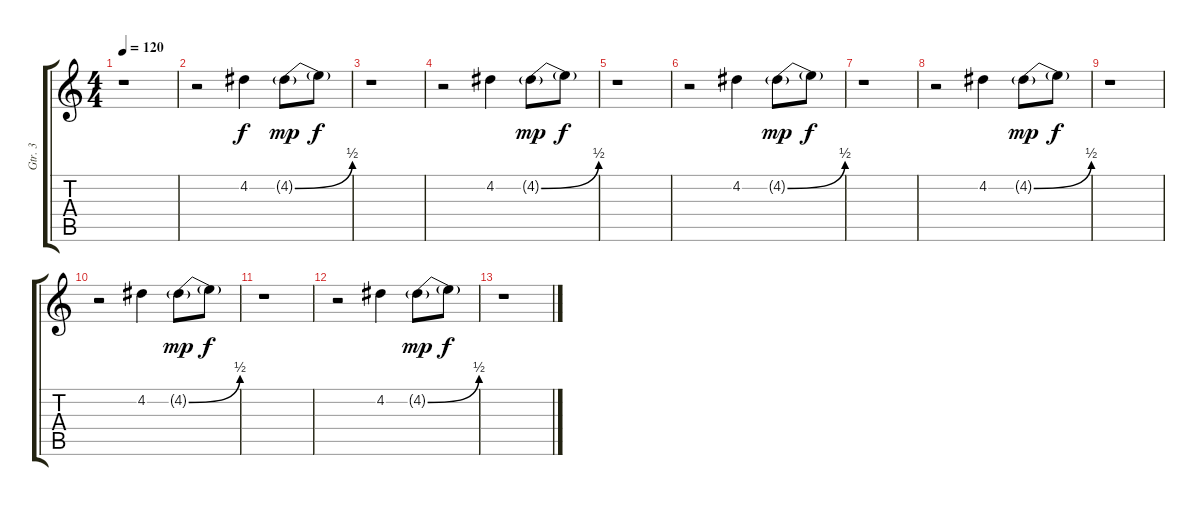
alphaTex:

\track ("Gtr. 3" "Gtr. 3") {instrument distortionguitar}
\staff {score tabs}
\tuning (E4 B3 G3 D3 A2 E2) {hide}
\ts (4 4)
\tempo 120
\clef g2
\ks c
r.1{dy f} |
r.2 4.2.4 4.2{be (bend 0 0 60 2) g}.8{dy mp} 4.2{t}.8{dy f} |
r.1 |
r.2 4.2.4 4.2{be (bend 0 0 60 2) g}.8{dy mp} 4.2{t}.8{dy f} |
r.1 |
r.2 4.2.4 4.2{be (bend 0 0 60 2) g}.8{dy mp} 4.2{t}.8{dy f} |
r.1 |
r.2 4.2.4 4.2{be (bend 0 0 60 2) g}.8{dy mp} 4.2{t}.8{dy f} |
r.1 |
r.2 4.2.4 4.2{be (bend 0 0 60 2) g}.8{dy mp} 4.2{t}.8{dy f} |
r.1 |
r.2 4.2.4 4.2{be (bend 0 0 60 2) g}.8{dy mp} 4.2{t}.8{dy f} |
r.1
